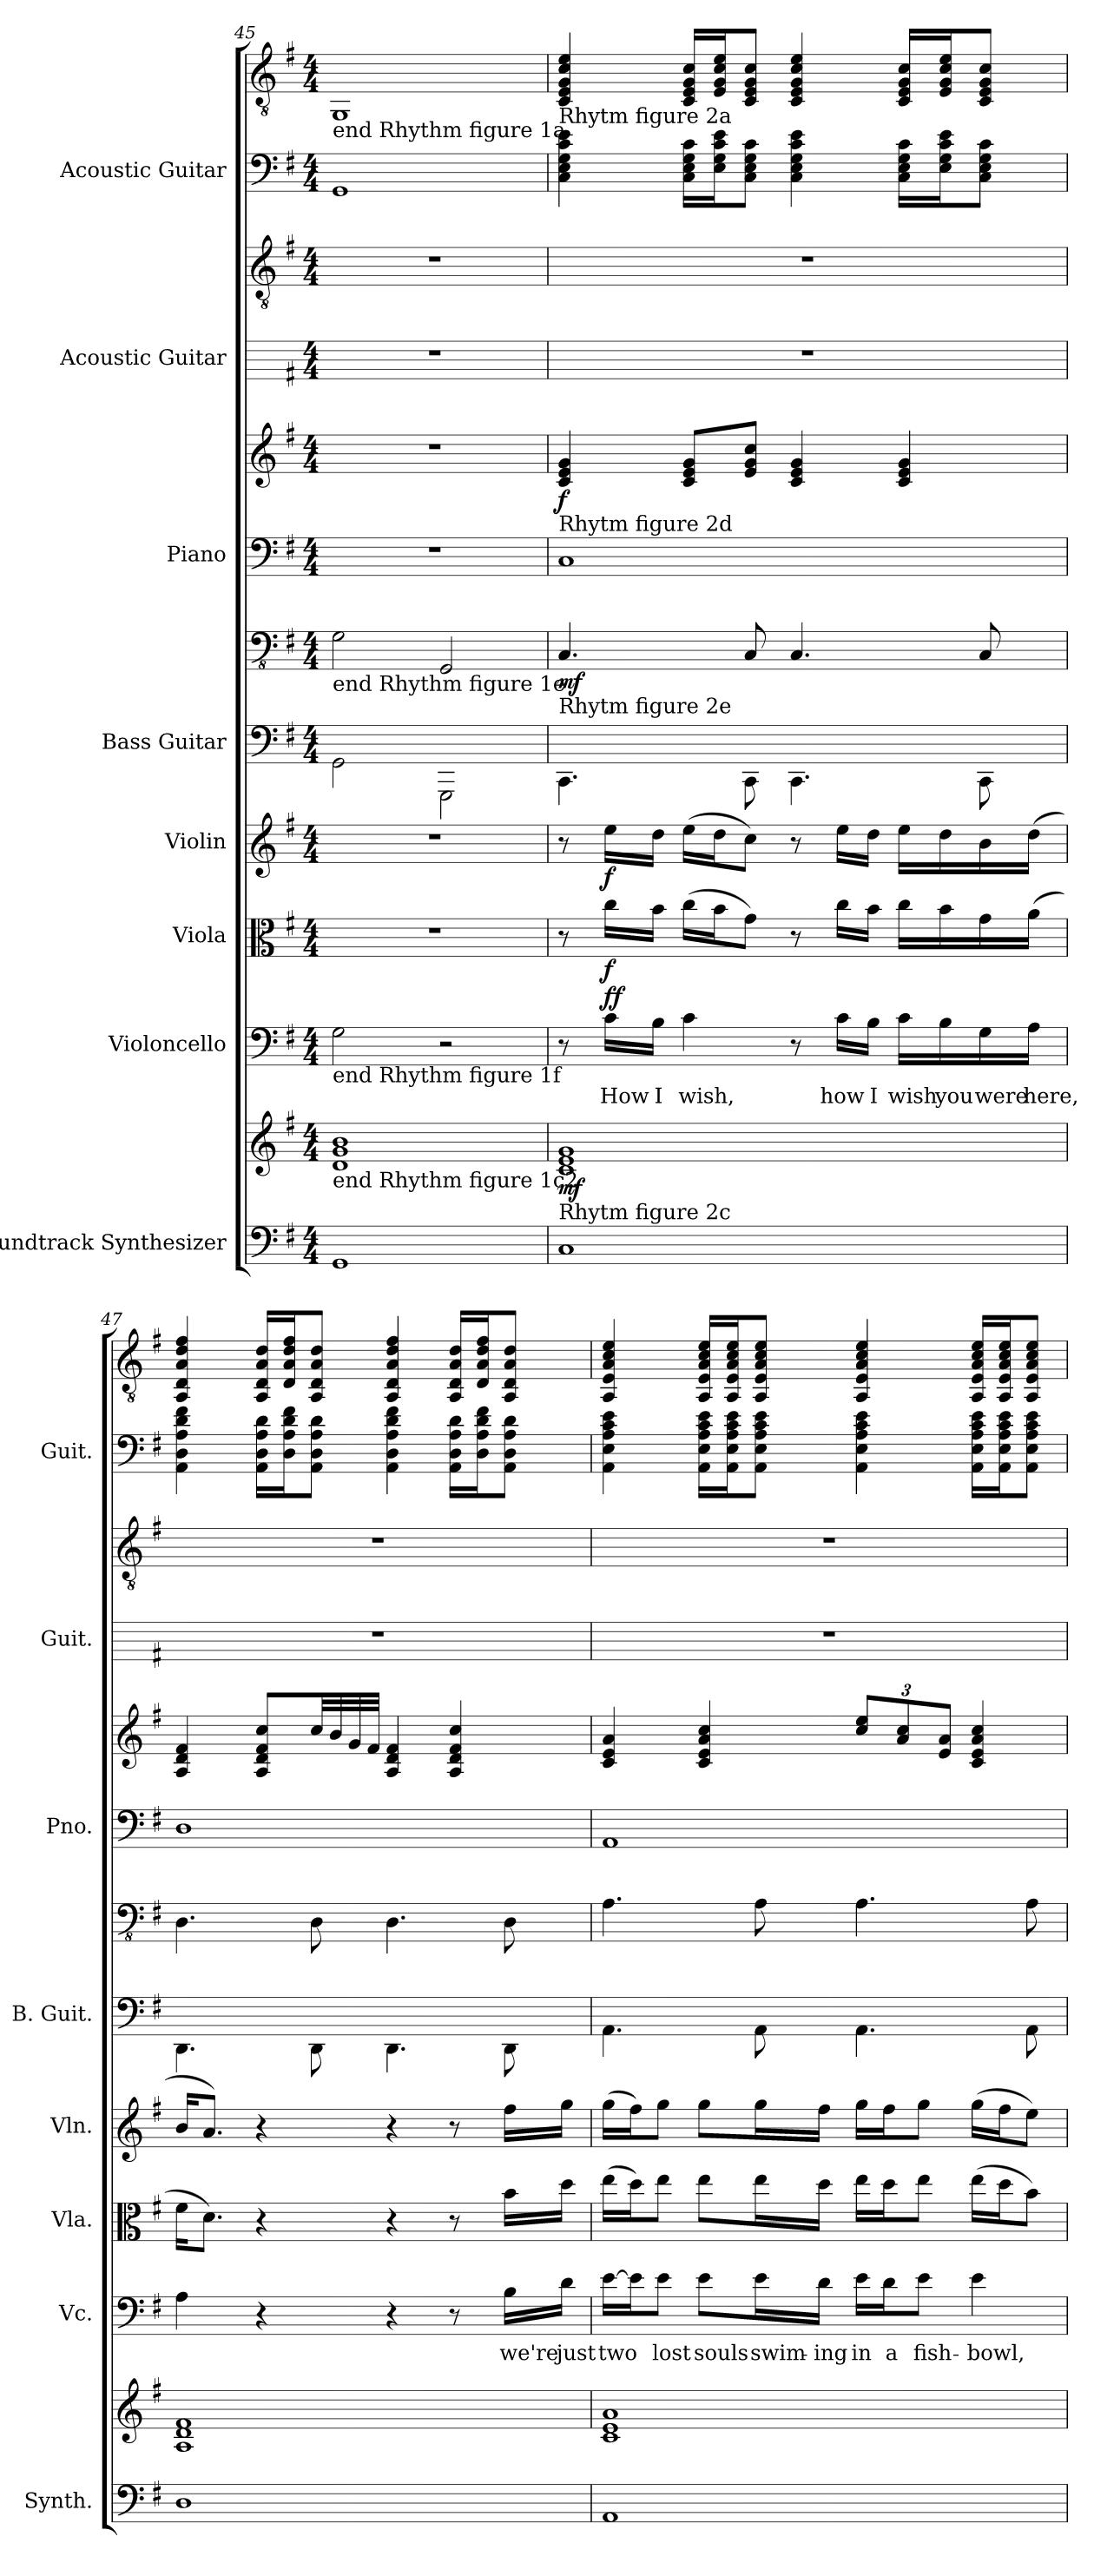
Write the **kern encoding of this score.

**kern	**kern	**dynam	**kern	**text	**dynam	**kern	**dynam	**kern	**dynam	**kern	**kern	**dynam	**kern	**kern	**dynam	**kern	**kern	**kern	**kern
*part8	*part8	*part8	*part7	*part7	*part7	*part6	*part6	*part5	*part5	*part4	*part4	*part4	*part3	*part3	*part3	*part2	*part2	*part1	*part1
*staff13	*staff12	*staff12/13	*staff11	*staff11	*staff11	*staff10	*staff10	*staff9	*staff9	*staff8	*staff7	*staff7/8	*staff6	*staff5	*staff5/6	*staff4	*staff3	*staff2	*staff1
*I"Soundtrack Synthesizer	*	*	*I"Violoncello	*	*	*I"Viola	*	*I"Violin	*	*I"Bass Guitar	*	*	*I"Piano	*	*	*I"Acoustic Guitar	*	*I"Acoustic Guitar	*
*I'Synth.	*	*	*I'Vc.	*	*	*I'Vla.	*	*I'Vln.	*	*I'B. Guit.	*	*	*I'Pno.	*	*	*I'Guit.	*	*I'Guit.	*
*clefF4	*clefG2	*	*clefF4	*	*	*clefC3	*	*clefG2	*	*	*clefFv4	*	*clefF4	*clefG2	*	*	*clefGv2	*	*clefGv2
*k[f#]	*k[f#]	*	*k[f#]	*	*	*k[f#]	*	*k[f#]	*	*k[f#]	*k[f#]	*	*k[f#]	*k[f#]	*	*k[f#]	*k[f#]	*k[f#]	*k[f#]
*M4/4	*M4/4	*	*M4/4	*	*	*M4/4	*	*M4/4	*	*M4/4	*M4/4	*	*M4/4	*M4/4	*	*M4/4	*M4/4	*M4/4	*M4/4
=45	=45	=45	=45	=45	=45	=45	=45	=45	=45	=45	=45	=45	=45	=45	=45	=45	=45	=45	=45
!	!	!	!	!	!	!	!	!	!	!	!	!	!	!	!	!	!	!	!LO:TX:b:t=end Rhythm figure 1a
!	!	!	!	!	!	!	!	!	!	!	!LO:TX:b:t=end Rhythm figure 1e	!	!	!	!	!	!	!	!
!	!	!	!LO:TX:b:t=end Rhythm figure 1f	!	!	!	!	!	!	!	!	!	!	!	!	!	!	!	!
!	!LO:TX:b:t=end Rhythm figure 1c2	!	!	!	!	!	!	!	!	!	!	!	!	!	!	!	!	!	!
1GG	1d 1g 1b	.	2G\	.	.	1r	.	1r	.	2GG\	2GG\	.	1r	1r	.	1r	1r	1GG	1GG
.	.	.	2r	.	.	.	.	.	.	2GGG\	2GGG/	.	.	.	.	.	.	.	.
!!LO:PB:g=z
=46	=46	=46	=46	=46	=46	=46	=46	=46	=46	=46	=46	=46	=46	=46	=46	=46	=46	=46	=46
!	!	!	!	!	!	!	!	!	!	!	!	!	!	!	!	!	!	!	!LO:TX:b:t=Rhytm figure 2a
!	!	!	!	!	!	!	!	!	!	!	!	!	!LO:TX:a:t=Rhytm figure 2d	!	!	!	!	!	!
!	!	!	!	!	!	!	!	!	!	!	!LO:TX:b:t=Rhytm figure 2e	!	!	!	!	!	!	!	!
!LO:TX:a:t=Rhytm figure 2c	!	!	!	!	!	!	!	!	!	!	!	!	!	!	!	!	!	!	!
!	!	!LO:DY:b	!	!	!	!	!	!	!	!	!	!LO:DY:b	!	!	!LO:DY:b	!	!	!	!
1C	1c 1e 1g	mf	8r	.	.	8r	.	8r	.	4.CC\	4.CC/	mf	1C	4c/ 4e/ 4g/	f	1r	1r	4C\ 4E\ 4G\ 4c\ 4e\	4C/ 4E/ 4G/ 4c/ 4e/
!	!	!	!	!	!LO:DY:b	!	!LO:DY:b	!	!LO:DY:b	!	!	!	!	!	!	!	!	!	!
.	.	.	16c\LL	How	ff	16cc\LL	f	16ee\LL	f	.	.	.	.	.	.	.	.	.	.
.	.	.	16B\JJ	I	.	16b\JJ	.	16dd\JJ	.	.	.	.	.	.	.	.	.	.	.
.	.	.	4c\	wish,	.	(16cc\LL	.	(16ee\LL	.	.	.	.	.	8c/ 8e/ 8g/L	.	.	.	16C\ 16E\ 16G\ 16c\LL	16C/ 16E/ 16G/ 16c/LL
.	.	.	.	.	.	16b\J	.	16dd\J	.	.	.	.	.	.	.	.	.	16E\ 16G\ 16c\ 16e\J	16E/ 16G/ 16c/ 16e/J
.	.	.	.	.	.	8g\J)	.	8cc\J)	.	8CC\	8CC/	.	.	8e/ 8g/ 8cc/J	.	.	.	8C\ 8E\ 8G\ 8c\J	8C/ 8E/ 8G/ 8c/J
.	.	.	8r	.	.	8r	.	8r	.	4.CC\	4.CC/	.	.	4c/ 4e/ 4g/	.	.	.	4C\ 4E\ 4G\ 4c\ 4e\	4C/ 4E/ 4G/ 4c/ 4e/
.	.	.	16c\LL	how	.	16cc\LL	.	16ee\LL	.	.	.	.	.	.	.	.	.	.	.
.	.	.	16B\JJ	I	.	16b\JJ	.	16dd\JJ	.	.	.	.	.	.	.	.	.	.	.
.	.	.	16c\LL	wish	.	16cc\LL	.	16ee\LL	.	.	.	.	.	4c/ 4e/ 4g/	.	.	.	16C\ 16E\ 16G\ 16c\LL	16C/ 16E/ 16G/ 16c/LL
.	.	.	16B\	you	.	16b\	.	16dd\	.	.	.	.	.	.	.	.	.	16E\ 16G\ 16c\ 16e\J	16E/ 16G/ 16c/ 16e/J
.	.	.	16G\	were	.	16g\	.	16b\	.	8CC\	8CC/	.	.	.	.	.	.	8C\ 8E\ 8G\ 8c\J	8C/ 8E/ 8G/ 8c/J
.	.	.	16A\JJ	here,	.	(16a\JJ	.	(16dd\JJ	.	.	.	.	.	.	.	.	.	.	.
=47	=47	=47	=47	=47	=47	=47	=47	=47	=47	=47	=47	=47	=47	=47	=47	=47	=47	=47	=47
1D	1A 1d 1f#	.	4A\	.	.	16f#\KL	.	16b/KL	.	4.DD\	4.DD\	.	1D	4A/ 4d/ 4f#/	.	1r	1r	4AA\ 4D\ 4A\ 4d\ 4f#\	4AA/ 4D/ 4A/ 4d/ 4f#/
.	.	.	.	.	.	8.d\J)	.	8.a/J)	.	.	.	.	.	.	.	.	.	.	.
.	.	.	4r	.	.	4r	.	4r	.	.	.	.	.	8A/ 8d/ 8f#/ 8cc/L	.	.	.	16AA\ 16D\ 16A\ 16d\LL	16AA/ 16D/ 16A/ 16d/LL
.	.	.	.	.	.	.	.	.	.	.	.	.	.	.	.	.	.	16D\ 16A\ 16d\ 16f#\J	16D/ 16A/ 16d/ 16f#/J
.	.	.	.	.	.	.	.	.	.	8DD\	8DD\	.	.	32cc/LL	.	.	.	8AA\ 8D\ 8A\ 8d\J	8AA/ 8D/ 8A/ 8d/J
.	.	.	.	.	.	.	.	.	.	.	.	.	.	32b/	.	.	.	.	.
.	.	.	.	.	.	.	.	.	.	.	.	.	.	32g/	.	.	.	.	.
.	.	.	.	.	.	.	.	.	.	.	.	.	.	32f#/JJJ	.	.	.	.	.
.	.	.	4r	.	.	4r	.	4r	.	4.DD\	4.DD\	.	.	4A/ 4d/ 4f#/	.	.	.	4AA\ 4D\ 4A\ 4d\ 4f#\	4AA/ 4D/ 4A/ 4d/ 4f#/
.	.	.	8r	.	.	8r	.	8r	.	.	.	.	.	4A/ 4d/ 4f#/ 4cc/	.	.	.	16AA\ 16D\ 16A\ 16d\LL	16AA/ 16D/ 16A/ 16d/LL
.	.	.	.	.	.	.	.	.	.	.	.	.	.	.	.	.	.	16D\ 16A\ 16d\ 16f#\J	16D/ 16A/ 16d/ 16f#/J
.	.	.	16B\LL	we're	.	16b\LL	.	16ff#\LL	.	8DD\	8DD\	.	.	.	.	.	.	8AA\ 8D\ 8A\ 8d\J	8AA/ 8D/ 8A/ 8d/J
.	.	.	16d\JJ	just	.	16dd\JJ	.	16gg\JJ	.	.	.	.	.	.	.	.	.	.	.
!!LO:PB:g=z
=48	=48	=48	=48	=48	=48	=48	=48	=48	=48	=48	=48	=48	=48	=48	=48	=48	=48	=48	=48
1AA	1c 1e 1a	.	[16e\LL	two	.	(16ee\LL	.	(16gg\LL	.	4.AA\	4.AA\	.	1AA	4c/ 4e/ 4a/	.	1r	1r	4AA\ 4E\ 4A\ 4c\ 4e\	4AA/ 4E/ 4A/ 4c/ 4e/
.	.	.	16e\J]	.	.	16dd\J)	.	16ff#\J)	.	.	.	.	.	.	.	.	.	.	.
.	.	.	8e\J	lost	.	8ee\J	.	8gg\J	.	.	.	.	.	.	.	.	.	.	.
.	.	.	8e\L	souls	.	8ee\L	.	8gg\L	.	.	.	.	.	4c/ 4e/ 4a/ 4cc/	.	.	.	16AA\ 16E\ 16A\ 16c\ 16e\LL	16AA/ 16E/ 16A/ 16c/ 16e/LL
.	.	.	.	.	.	.	.	.	.	.	.	.	.	.	.	.	.	16AA\ 16E\ 16A\ 16c\ 16e\J	16AA/ 16E/ 16A/ 16c/ 16e/J
.	.	.	16e\L	swim-	.	16ee\L	.	16gg\L	.	8AA\	8AA\	.	.	.	.	.	.	8AA\ 8E\ 8A\ 8c\ 8e\J	8AA/ 8E/ 8A/ 8c/ 8e/J
.	.	.	16d\JJ	-ing	.	16dd\JJ	.	16ff#\JJ	.	.	.	.	.	.	.	.	.	.	.
*	*	*	*	*	*	*	*	*	*	*	*	*	*	*Xbrackettup	*	*	*	*	*
.	.	.	16e\LL	in	.	16ee\LL	.	16gg\LL	.	4.AA\	4.AA\	.	.	12cc/ 12ee/L	.	.	.	4AA\ 4E\ 4A\ 4c\ 4e\	4AA/ 4E/ 4A/ 4c/ 4e/
.	.	.	16d\J	a	.	16dd\J	.	16ff#\J	.	.	.	.	.	.	.	.	.	.	.
.	.	.	.	.	.	.	.	.	.	.	.	.	.	12a/ 12cc/	.	.	.	.	.
.	.	.	8e\J	fish-	.	8ee\J	.	8gg\J	.	.	.	.	.	.	.	.	.	.	.
.	.	.	.	.	.	.	.	.	.	.	.	.	.	12e/ 12a/J	.	.	.	.	.
.	.	.	4e\	-bowl,	.	(16ee\LL	.	(16gg\LL	.	.	.	.	.	4c/ 4e/ 4a/ 4cc/	.	.	.	16AA\ 16E\ 16A\ 16c\ 16e\LL	16AA/ 16E/ 16A/ 16c/ 16e/LL
.	.	.	.	.	.	16dd\J	.	16ff#\J	.	.	.	.	.	.	.	.	.	16AA\ 16E\ 16A\ 16c\ 16e\J	16AA/ 16E/ 16A/ 16c/ 16e/J
.	.	.	.	.	.	8b\J)	.	8ee\J)	.	8AA\	8AA\	.	.	.	.	.	.	8AA\ 8E\ 8A\ 8c\ 8e\J	8AA/ 8E/ 8A/ 8c/ 8e/J
=	=	=	=	=	=	=	=	=	=	=	=	=	=	=	=	=	=	=	=
*-	*-	*-	*-	*-	*-	*-	*-	*-	*-	*-	*-	*-	*-	*-	*-	*-	*-	*-	*-
